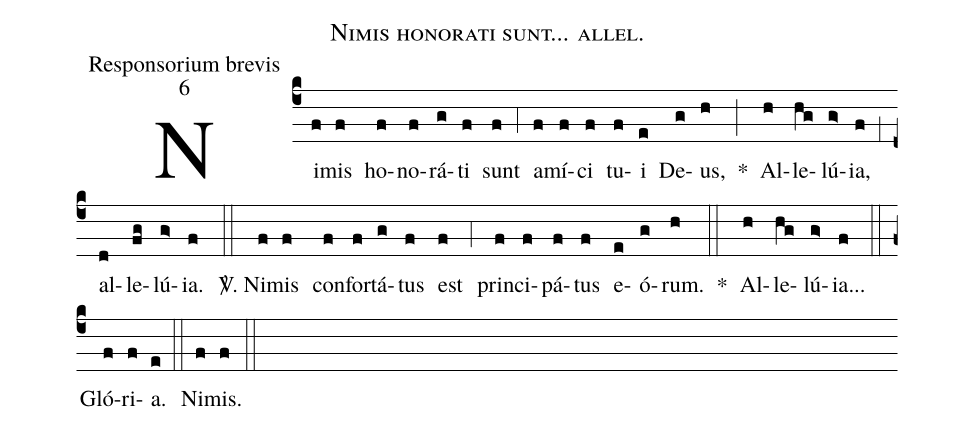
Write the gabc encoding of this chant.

name:Nimis honorati sunt... allel.;
office-part:Responsorium brevis;
mode:6;
%%
(c4) Ni(f)mis(f) ho(f)no(f)rá(g)ti(f) sunt(f) (,4) a(f)mí(f)ci(f) tu(f)i(e) De(g)us,(h) *(;) Al(h)le(hg)lú(g>)ia,(f) (,1) al(d)le(fg)lú(g>)ia.(f) (::)

<sp>V/</sp>. Ni(f)mis(f) con(f)for(f)tá(g)tus(f) est(f) (,4) prin(f)ci(f)pá(f)tus(f) e(e)ó(g)rum.(h) *(::) Al(h)le(hg)lú(g>)ia...(f) (::)

Gló(f)ri(f)a.(e) (::)
Ni(f)mis.(f) (::)
